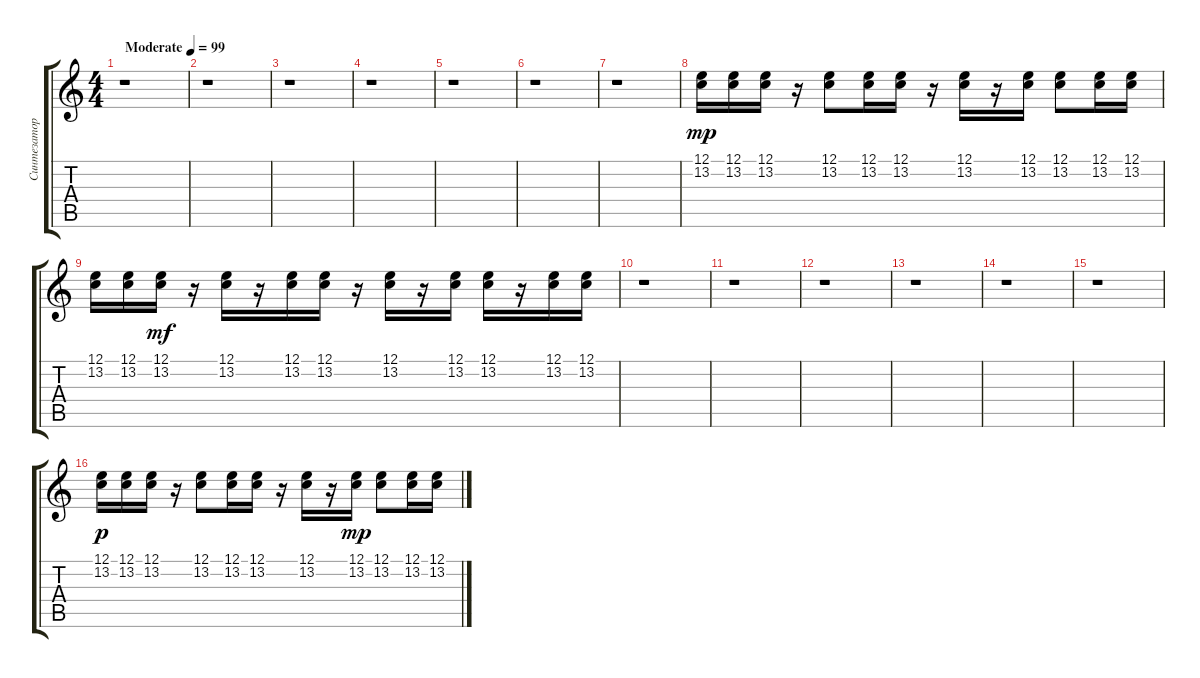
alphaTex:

\track ("Синтезатор" "Синтезатор") {instrument lead2sawtooth}
\staff {score tabs}
\tuning (E4 B3 G3 D3 A2 E2) {hide}
\ts (4 4)
\tempo (99 "Moderate")
\clef g2
\ks c
r.1{dy mp instrument lead2sawtooth} |
r.1 |
r.1 |
r.1 |
r.1 |
r.1 |
r.1 |
(12.1 13.2).16{volume 12 instrument lead2sawtooth} (12.1 13.2).16 (12.1 13.2).16 r.16 (12.1 13.2).8 (12.1 13.2).16 (12.1 13.2).16 r.16 (12.1 13.2).16 r.16 (12.1 13.2).16 (12.1 13.2).8 (12.1 13.2).16 (12.1 13.2).16 |
(12.1 13.2).16 (12.1 13.2).16 (12.1 13.2).16{dy mf} r.16 (12.1 13.2).16 r.16 (12.1 13.2).16 (12.1 13.2).16 r.16 (12.1 13.2).16 r.16 (12.1 13.2).16 (12.1 13.2).16 r.16 (12.1 13.2).16 (12.1 13.2).16 |
r.1 |
r.1 |
r.1 |
r.1 |
r.1 |
r.1 |
(12.1 13.2).16{dy p} (12.1 13.2).16 (12.1 13.2).16 r.16 (12.1 13.2).8 (12.1 13.2).16 (12.1 13.2).16 r.16 (12.1 13.2).16 r.16 (12.1 13.2).16{dy mp} (12.1 13.2).8 (12.1 13.2).16 (12.1 13.2).16
